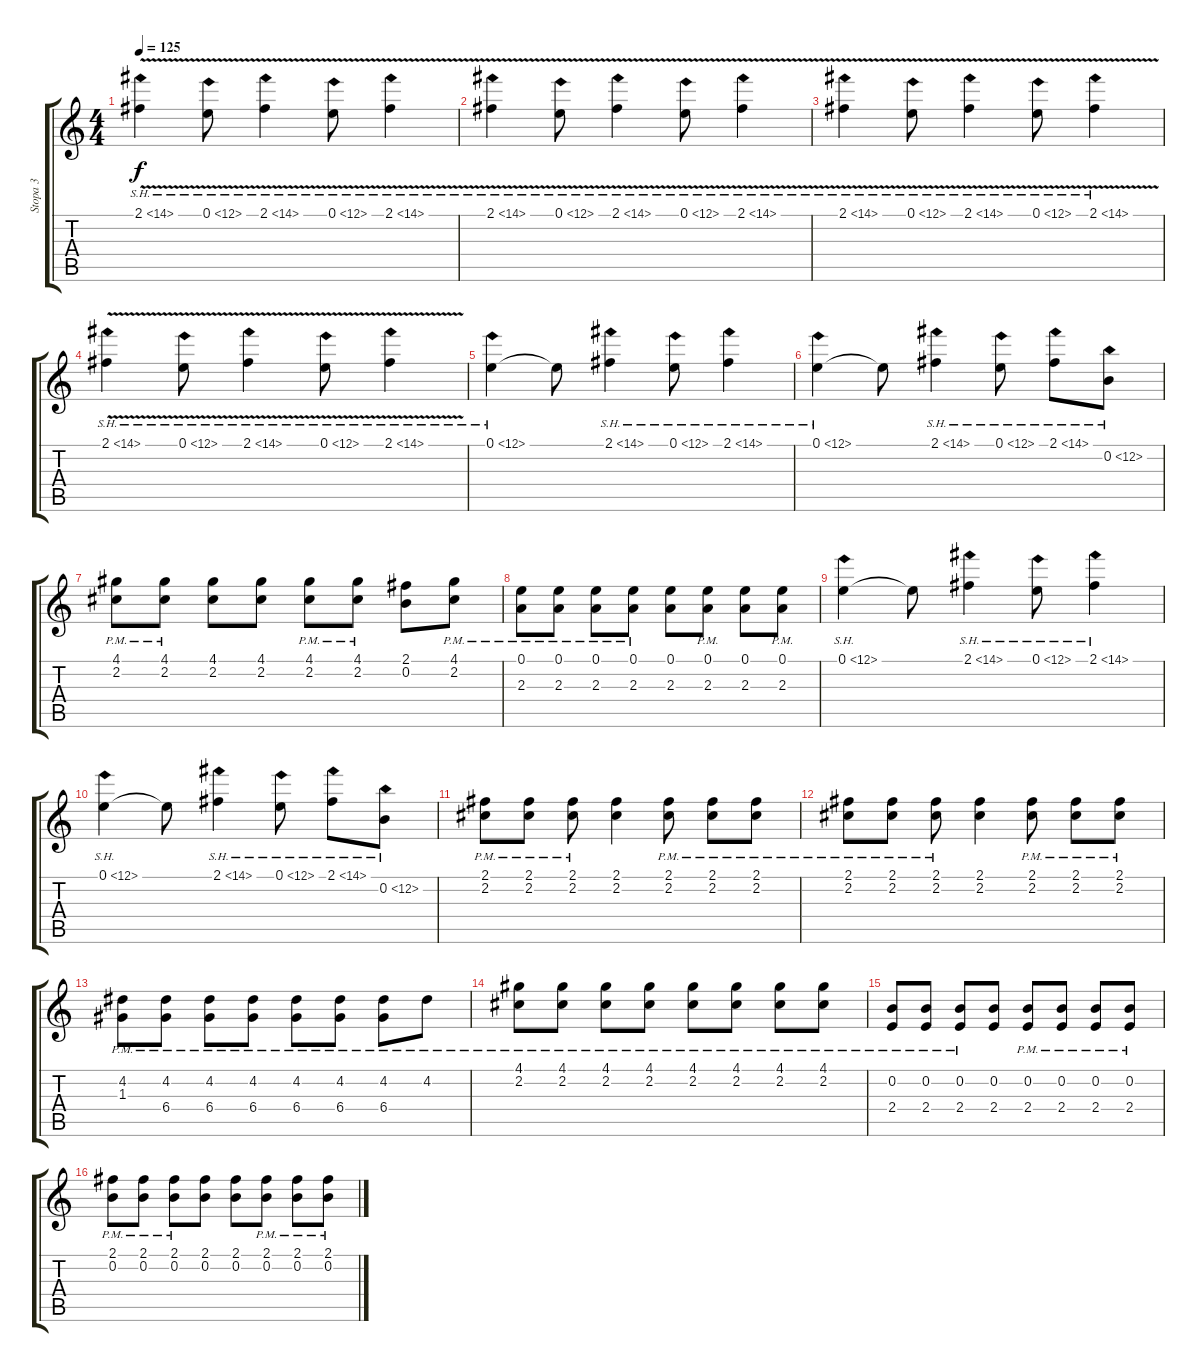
\track ("Stopa 3" "Stopa 3") {instrument distortionguitar}
\staff {score tabs}
\tuning (E4 B3 G3 D3 A2 E2) {hide}
\ts (4 4)
\tempo 125
\clef g2
\ks c
2.1{sh 12 v}.4{dy f instrument distortionguitar} 0.1{sh 12 v}.8 2.1{sh 12 v}.4 0.1{sh 12 v}.8 2.1{sh 12 v}.4 |
2.1{sh 12 v}.4 0.1{sh 12 v}.8 2.1{sh 12 v}.4 0.1{sh 12 v}.8 2.1{sh 12 v}.4 |
2.1{sh 12 v}.4 0.1{sh 12 v}.8 2.1{sh 12 v}.4 0.1{sh 12 v}.8 2.1{sh 12 v}.4 |
2.1{sh 12 v}.4 0.1{sh 12 v}.8 2.1{sh 12 v}.4 0.1{sh 12 v}.8 2.1{sh 12 v}.4 |
0.1{sh 12}.4 0.1{t}.8 2.1{sh 12}.4 0.1{sh 12}.8 2.1{sh 12}.4 |
0.1{sh 12}.4 0.1{t}.8 2.1{sh 12}.4 0.1{sh 12}.8 2.1{sh 12}.8 0.2{sh 12}.8 |
(4.1{pm} 2.2{pm}).8 (4.1{pm} 2.2{pm}).8 (4.1 2.2).8 (4.1 2.2).8 (4.1{pm} 2.2{pm}).8 (4.1{pm} 2.2{pm}).8 (2.1 0.2).8 (4.1{pm} 2.2{pm}).8 |
(0.1{pm} 2.3{pm}).8 (0.1{pm} 2.3{pm}).8 (0.1{pm} 2.3{pm}).8 (0.1{pm} 2.3{pm}).8 (0.1 2.3).8 (0.1{pm} 2.3{pm}).8 (0.1 2.3).8 (0.1{pm} 2.3{pm}).8 |
0.1{sh 12}.4 0.1{t}.8 2.1{sh 12}.4 0.1{sh 12}.8 2.1{sh 12}.4 |
0.1{sh 12}.4 0.1{t}.8 2.1{sh 12}.4 0.1{sh 12}.8 2.1{sh 12}.8 0.2{sh 12}.8 |
(2.1{pm} 2.2{pm}).8 (2.1{pm} 2.2{pm}).8 (2.1{pm} 2.2{pm}).8 (2.1 2.2).4 (2.1{pm} 2.2{pm}).8 (2.1{pm} 2.2{pm}).8 (2.1{pm} 2.2{pm}).8 |
(2.1{pm} 2.2{pm}).8 (2.1{pm} 2.2{pm}).8 (2.1 2.2{pm}).8 (2.1 2.2).4 (2.1{pm} 2.2{pm}).8 (2.1{pm} 2.2{pm}).8 (2.1{pm} 2.2{pm}).8 |
(4.2{pm} 1.3{pm}).8 (4.2{pm} 6.4{pm}).8 (4.2{pm} 6.4{pm}).8 (4.2{pm} 6.4{pm}).8 (4.2{pm} 6.4{pm}).8 (4.2{pm} 6.4{pm}).8 (4.2{pm} 6.4{pm}).8 4.2{pm}.8 |
(4.1{pm} 2.2{pm}).8 (4.1{pm} 2.2{pm}).8 (4.1{pm} 2.2{pm}).8 (4.1{pm} 2.2{pm}).8 (4.1{pm} 2.2{pm}).8 (4.1{pm} 2.2{pm}).8 (4.1{pm} 2.2{pm}).8 (4.1{pm} 2.2{pm}).8 |
(0.2{pm} 2.4{pm}).8 (0.2{pm} 2.4{pm}).8 (0.2{pm} 2.4{pm}).8 (0.2 2.4).8 (0.2{pm} 2.4{pm}).8 (0.2{pm} 2.4{pm}).8 (0.2{pm} 2.4{pm}).8 (0.2{pm} 2.4{pm}).8 |
(2.1{pm} 0.2{pm}).8 (2.1{pm} 0.2{pm}).8 (2.1{pm} 0.2{pm}).8 (2.1 0.2).8 (2.1 0.2).8 (2.1{pm} 0.2{pm}).8 (2.1{pm} 0.2{pm}).8 (2.1{pm} 0.2{pm}).8
